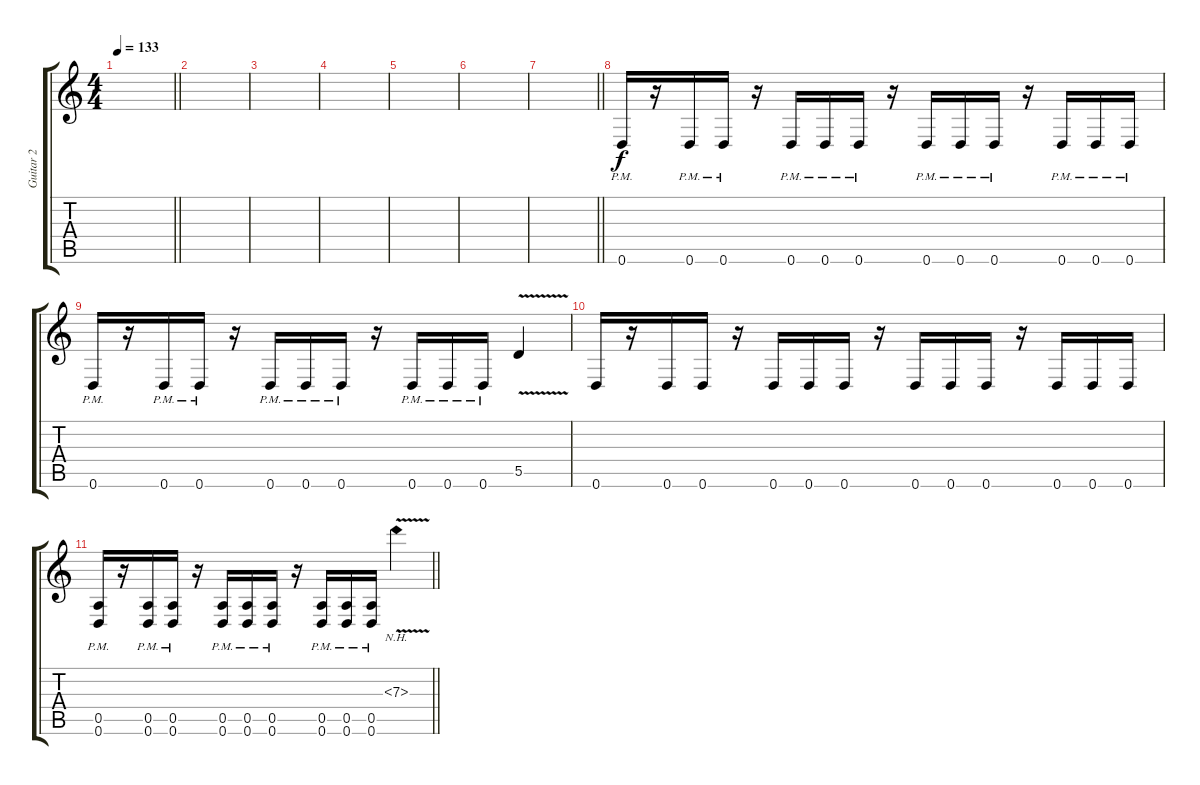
\track ("Guitar 2" "Guitar 2") {instrument distortionguitar}
\staff {score tabs}
\tuning (E4 B3 G3 D3 A2 D2) {hide}
\ts (4 4)
\tempo 133
\clef g2
\barLineRight lightlight
\ks c
|
\section ("" "")
|
|
|
|
|
\barLineRight lightlight
|
0.6{pm}.16 r.16 0.6{pm}.16 0.6{pm}.16 r.16 0.6{pm}.16 0.6{pm}.16 0.6{pm}.16 r.16 0.6{pm}.16 0.6{pm}.16 0.6{pm}.16 r.16 0.6{pm}.16 0.6{pm}.16 0.6{pm}.16 |
0.6{pm}.16 r.16 0.6{pm}.16 0.6{pm}.16 r.16 0.6{pm}.16 0.6{pm}.16 0.6{pm}.16 r.16 0.6{pm}.16 0.6{pm}.16 0.6{pm}.16 5.5{v}.4 |
0.6.16 r.16 0.6.16 0.6.16 r.16 0.6.16 0.6.16 0.6.16 r.16 0.6.16 0.6.16 0.6.16 r.16 0.6.16 0.6.16 0.6.16 |
\barLineRight lightlight
(0.5{pm} 0.6{pm}).16 r.16 (0.5{pm} 0.6{pm}).16 (0.5{pm} 0.6{pm}).16 r.16 (0.5{pm} 0.6{pm}).16 (0.5{pm} 0.6{pm}).16 (0.5{pm} 0.6{pm}).16 r.16 (0.5{pm} 0.6{pm}).16 (0.5{pm} 0.6{pm}).16 (0.5{pm} 0.6{pm}).16 7.3{nh v}.4
